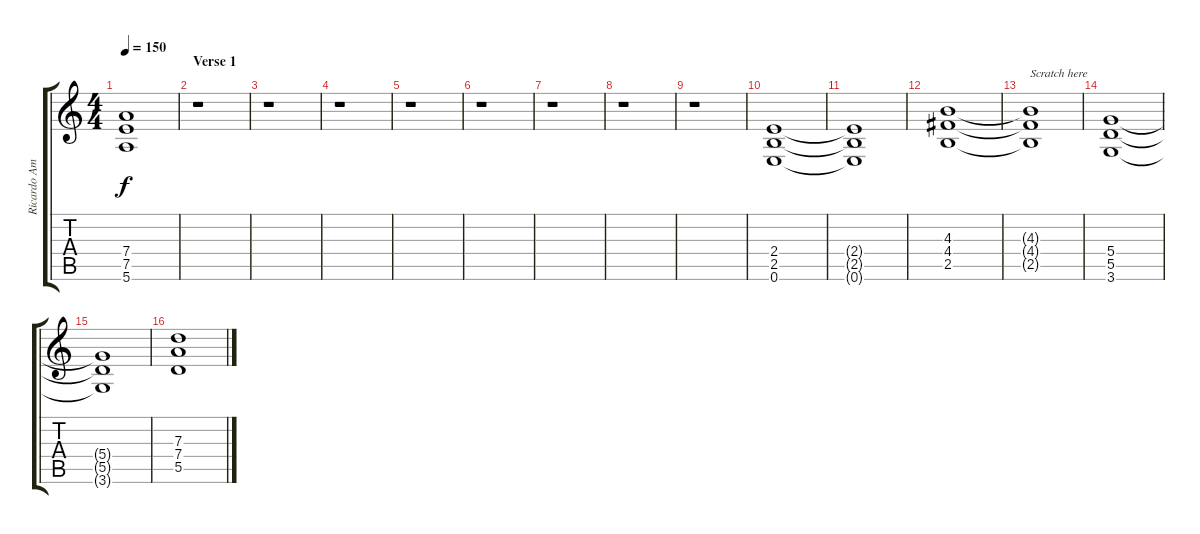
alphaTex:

\track ("Ricardo Amorim (Electric Guitar2)" "Ricardo Am") {instrument overdrivenguitar}
\staff {score tabs}
\tuning (E4 B3 G3 D3 A2 E2) {hide}
\ts (4 4)
\tempo 150
\clef g2
\ks c
(7.4 7.5 5.6).1{dy f} |
\section ("" "Verse 1")
r.1 |
r.1 |
r.1 |
r.1 |
r.1 |
r.1 |
r.1 |
r.1 |
(2.4 2.5 0.6).1{volume 12} |
(2.4{t} 2.5{t} 0.6{t}).1 |
(4.3 4.4 2.5).1 |
(4.3{t} 4.4{t} 2.5{t}).1{txt "Scratch here"} |
(5.4 5.5 3.6).1 |
(5.4{t} 5.5{t} 3.6{t}).1 |
(7.3 7.4 5.5).1
